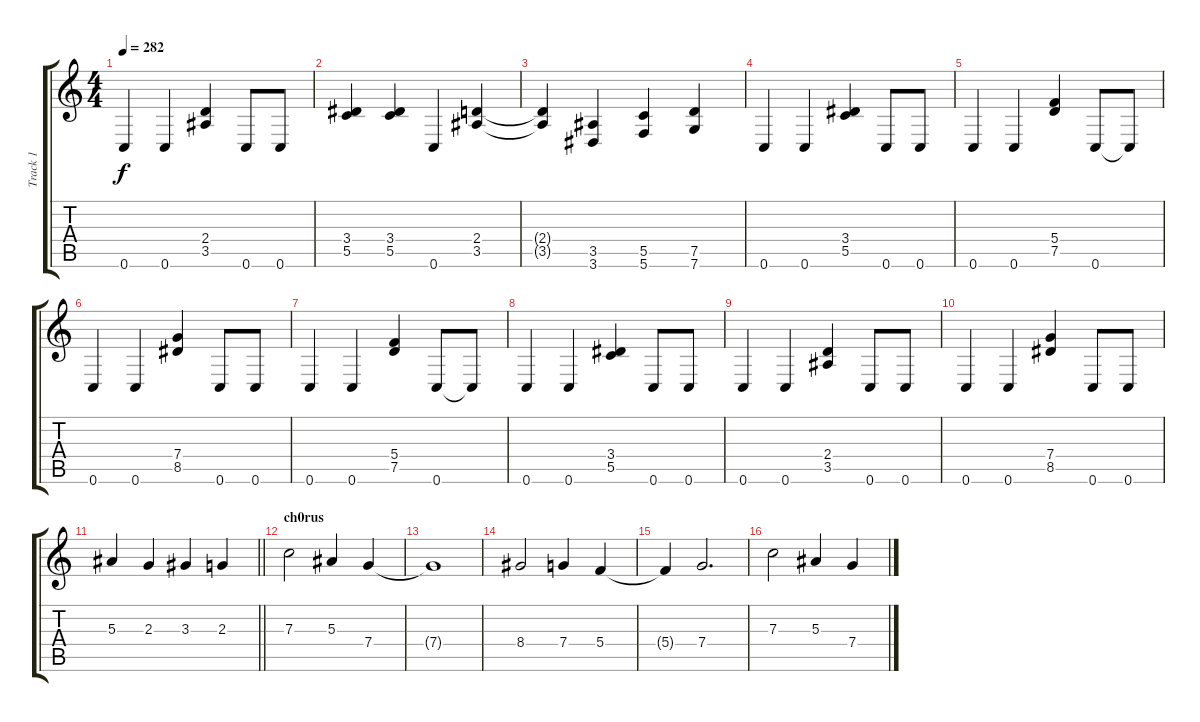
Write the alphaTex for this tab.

\track ("Track 1" "Track 1") {instrument distortionguitar}
\staff {score tabs}
\tuning (D4 A3 F3 C3 G2 C2) {hide}
\ts (4 4)
\tempo 282
\clef g2
\ks c
0.6.4{dy f} 0.6.4 (2.4 3.5).4 0.6.8 0.6.8 |
(3.4 5.5).4 (3.4 5.5).4 0.6.4 (2.4 3.5).4 |
(2.4{t} 3.5{t}).4 (3.5 3.6).4 (5.5 5.6).4 (7.5 7.6).4 |
0.6.4 0.6.4 (3.4 5.5).4 0.6.8 0.6.8 |
0.6.4 0.6.4 (5.4 7.5).4 0.6.8 0.6{t}.8 |
0.6.4 0.6.4 (7.4 8.5).4 0.6.8 0.6.8 |
0.6.4 0.6.4 (5.4 7.5).4 0.6.8 0.6{t}.8 |
0.6.4 0.6.4 (3.4 5.5).4 0.6.8 0.6.8 |
0.6.4 0.6.4 (2.4 3.5).4 0.6.8 0.6.8 |
0.6.4 0.6.4 (7.4 8.5).4 0.6.8 0.6.8 |
\barLineRight lightlight
5.3.4 2.3.4 3.3.4 2.3.4 |
\section ("" "ch0rus")
7.3.2 5.3.4 7.4.4 |
7.4{t}.1 |
8.4.2 7.4.4 5.4.4 |
5.4{t}.4 7.4.2{d} |
7.3.2 5.3.4 7.4.4
